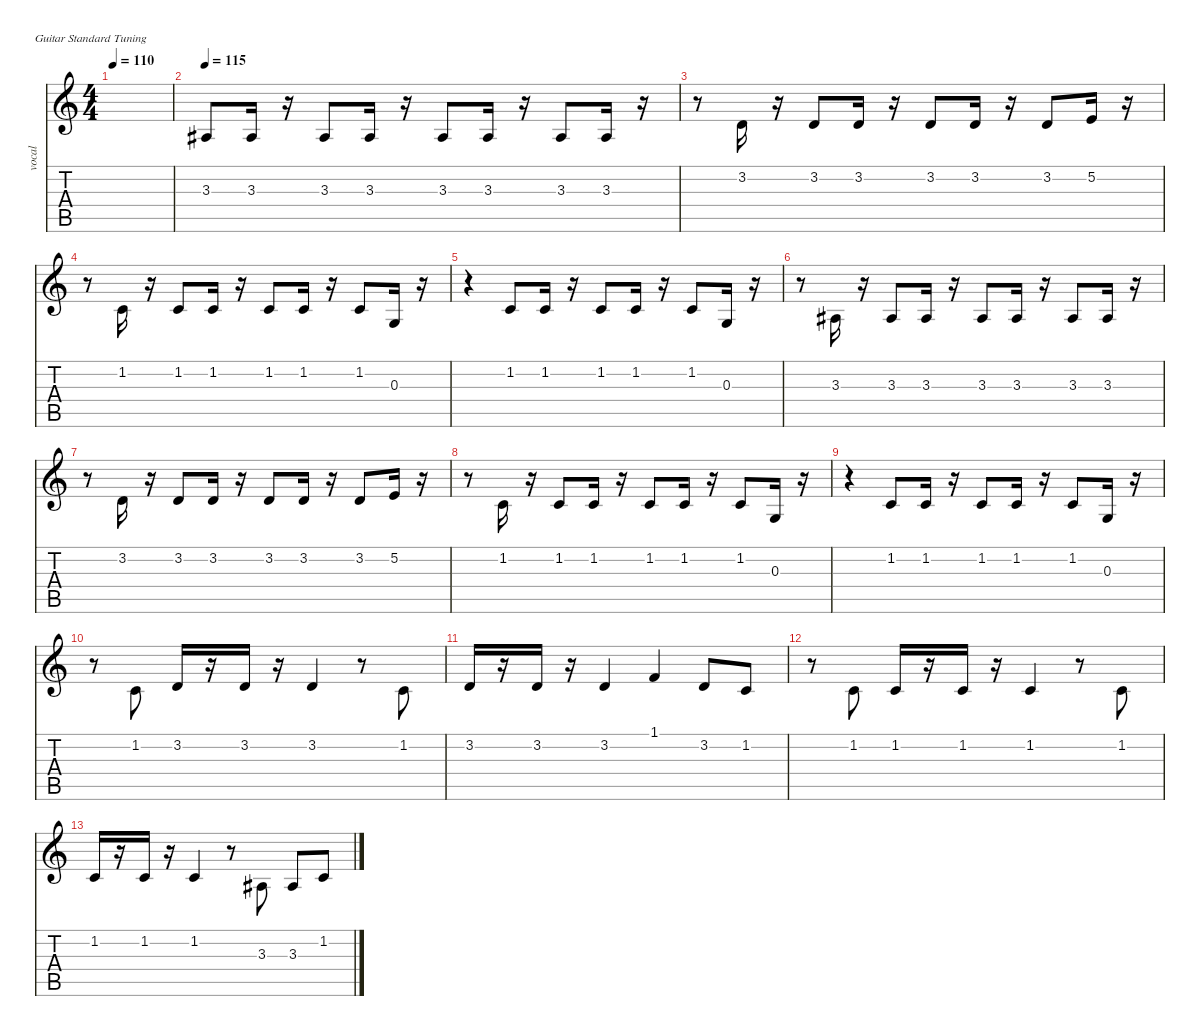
\defaultSystemsLayout 4
\hideDynamics
\bracketExtendMode nobrackets
\track ("Rap" "vocal") {instrument lead6voice}
\staff {score tabs}
\tuning (E4 B3 G3 D3 A2 E2)
\ts (4 4)
\tempo 110
\clef g2
\ks c
|
\tempo 115
3.3{acc #}.8{beam Up} 3.3{acc #}.16{beam Up} r.16{beam Down} 3.3{acc #}.8{beam Up} 3.3{acc #}.16{beam Up} r.16{beam Down} 3.3{acc #}.8{beam Up} 3.3{acc #}.16{beam Up} r.16{beam Down} 3.3{acc #}.8{beam Up} 3.3{acc #}.16{beam Up} r.16{beam Down} |
r.8{beam Down} 3.2.16{beam Up} r.16{beam Down} 3.2.8{beam Up} 3.2.16{beam Up} r.16{beam Down} 3.2.8{beam Up} 3.2.16{beam Up} r.16{beam Down} 3.2.8{beam Up} 5.2.16{beam Up} r.16{beam Down} |
r.8{beam Down} 1.2.16{beam Up} r.16{beam Down} 1.2.8{beam Up} 1.2.16{beam Up} r.16{beam Down} 1.2.8{beam Up} 1.2.16{beam Up} r.16{beam Down} 1.2.8{beam Up} 0.3.16{beam Up} r.16{beam Down} |
r.4{beam Down} 1.2.8{beam Up} 1.2.16{beam Up} r.16{beam Down} 1.2.8{beam Up} 1.2.16{beam Up} r.16{beam Down} 1.2.8{beam Up} 0.3.16{beam Up} r.16{beam Down} |
r.8{beam Down} 3.3{acc #}.16{beam Up} r.16{beam Down} 3.3{acc #}.8{beam Up} 3.3{acc #}.16{beam Up} r.16{beam Down} 3.3{acc #}.8{beam Up} 3.3{acc #}.16{beam Up} r.16{beam Down} 3.3{acc #}.8{beam Up} 3.3{acc #}.16{beam Up} r.16{beam Down} |
r.8{beam Down} 3.2.16{beam Up} r.16{beam Down} 3.2.8{beam Up} 3.2.16{beam Up} r.16{beam Down} 3.2.8{beam Up} 3.2.16{beam Up} r.16{beam Down} 3.2.8{beam Up} 5.2.16{beam Up} r.16{beam Down} |
r.8{beam Down} 1.2.16{beam Up} r.16{beam Down} 1.2.8{beam Up} 1.2.16{beam Up} r.16{beam Down} 1.2.8{beam Up} 1.2.16{beam Up} r.16{beam Down} 1.2.8{beam Up} 0.3.16{beam Up} r.16{beam Down} |
r.4{beam Down} 1.2.8{beam Up} 1.2.16{beam Up} r.16{beam Down} 1.2.8{beam Up} 1.2.16{beam Up} r.16{beam Down} 1.2.8{beam Up} 0.3.16{beam Up} r.16{beam Down} |
r.8{beam Down} 1.2.8{beam Up} 3.2.16{beam Up} r.16{beam Up} 3.2.16{beam Up} r.16{beam Down} 3.2.4{beam Up} r.8{beam Down} 1.2.8{beam Up} |
3.2.16{beam Up} r.16{beam Up} 3.2.16{beam Up} r.16{beam Down} 3.2.4{beam Up} 1.1.4{beam Up} 3.2.8{beam Up} 1.2.8{beam Up} |
r.8{beam Down} 1.2.8{beam Up} 1.2.16{beam Up} r.16{beam Up} 1.2.16{beam Up} r.16{beam Down} 1.2.4{beam Up} r.8{beam Down} 1.2.8{beam Up} |
1.2.16{beam Up} r.16{beam Up} 1.2.16{beam Up} r.16{beam Down} 1.2.4{beam Up} r.8{beam Down} 3.3{acc #}.8{beam Up} 3.3{acc #}.8{beam Up} 1.2.8{beam Up}
